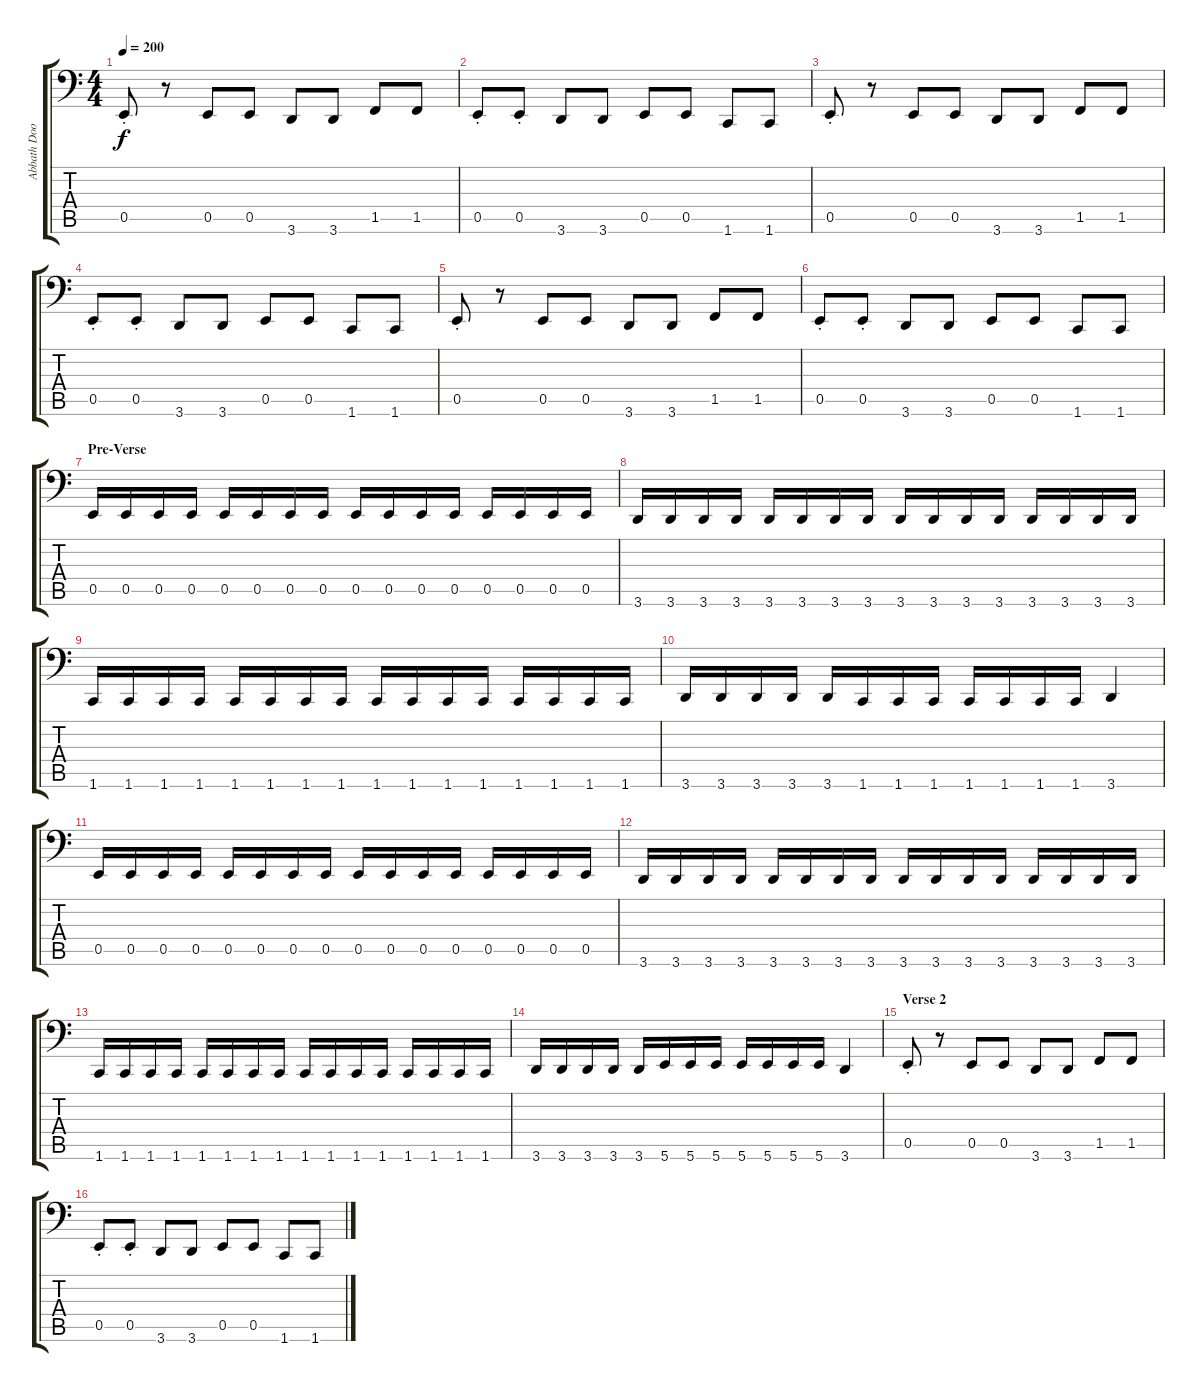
\track ("Abbath Doom Occulta (Bass)" "Abbath Doo") {instrument electricbasspick}
\staff {score tabs}
\tuning (B2 Gb2 D2 A1 E1 B0) {hide}
\ts (4 4)
\tempo 200
\clef f4
\ks c
0.5{st}.8{dy f} r.8 0.5.8 0.5.8 3.6.8 3.6.8 1.5.8 1.5.8 |
0.5{st}.8 0.5{st}.8 3.6.8 3.6.8 0.5.8 0.5.8 1.6.8 1.6.8 |
0.5{st}.8 r.8 0.5.8 0.5.8 3.6.8 3.6.8 1.5.8 1.5.8 |
0.5{st}.8 0.5{st}.8 3.6.8 3.6.8 0.5.8 0.5.8 1.6.8 1.6.8 |
0.5{st}.8 r.8 0.5.8 0.5.8 3.6.8 3.6.8 1.5.8 1.5.8 |
0.5{st}.8 0.5{st}.8 3.6.8 3.6.8 0.5.8 0.5.8 1.6.8 1.6.8 |
\section ("" "Pre-Verse")
0.5.16 0.5.16 0.5.16 0.5.16 0.5.16 0.5.16 0.5.16 0.5.16 0.5.16 0.5.16 0.5.16 0.5.16 0.5.16 0.5.16 0.5.16 0.5.16 |
3.6.16 3.6.16 3.6.16 3.6.16 3.6.16 3.6.16 3.6.16 3.6.16 3.6.16 3.6.16 3.6.16 3.6.16 3.6.16 3.6.16 3.6.16 3.6.16 |
1.6.16 1.6.16 1.6.16 1.6.16 1.6.16 1.6.16 1.6.16 1.6.16 1.6.16 1.6.16 1.6.16 1.6.16 1.6.16 1.6.16 1.6.16 1.6.16 |
3.6.16 3.6.16 3.6.16 3.6.16 3.6.16 1.6.16 1.6.16 1.6.16 1.6.16 1.6.16 1.6.16 1.6.16 3.6.4 |
0.5.16 0.5.16 0.5.16 0.5.16 0.5.16 0.5.16 0.5.16 0.5.16 0.5.16 0.5.16 0.5.16 0.5.16 0.5.16 0.5.16 0.5.16 0.5.16 |
3.6.16 3.6.16 3.6.16 3.6.16 3.6.16 3.6.16 3.6.16 3.6.16 3.6.16 3.6.16 3.6.16 3.6.16 3.6.16 3.6.16 3.6.16 3.6.16 |
1.6.16 1.6.16 1.6.16 1.6.16 1.6.16 1.6.16 1.6.16 1.6.16 1.6.16 1.6.16 1.6.16 1.6.16 1.6.16 1.6.16 1.6.16 1.6.16 |
3.6.16 3.6.16 3.6.16 3.6.16 3.6.16 5.6.16 5.6.16 5.6.16 5.6.16 5.6.16 5.6.16 5.6.16 3.6.4 |
\section ("" "Verse 2")
0.5{st}.8 r.8 0.5.8 0.5.8 3.6.8 3.6.8 1.5.8 1.5.8 |
0.5{st}.8 0.5{st}.8 3.6.8 3.6.8 0.5.8 0.5.8 1.6.8 1.6.8
